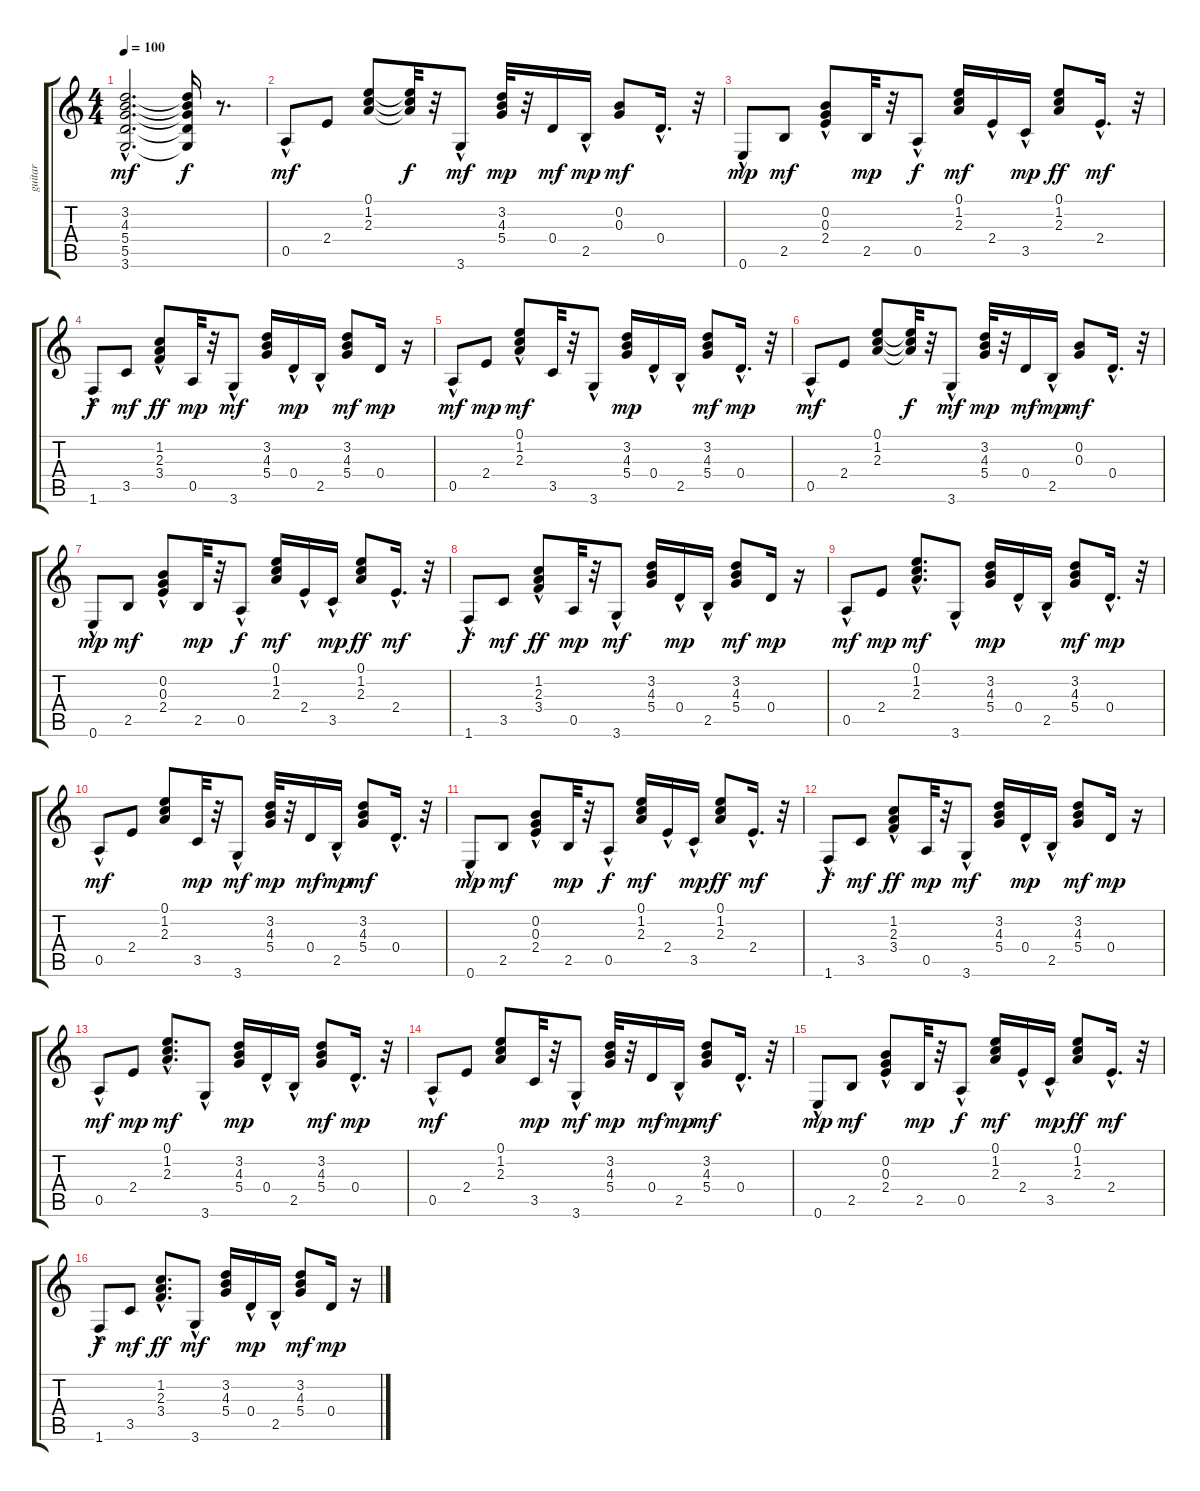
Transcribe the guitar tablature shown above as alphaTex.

\track ("guitar" "guitar") {instrument acousticguitarsteel}
\staff {score tabs}
\tuning (E4 B3 G3 D3 A2 E2) {hide}
\ts (4 4)
\tempo 100
\clef g2
\ks c
(3.2{hac} 4.3{hac} 5.4{hac} 5.5{hac} 3.6{hac}).2{d dy mf} (3.2{t} 4.3{t} 5.4{t} 5.5{t} 3.6{t}).16{dy f} r.8{d} |
0.5{hac}.8{dy mf} 2.4.8 (0.1 1.2 2.3).8 (0.1{t} 1.2{t} 2.3{t}).32{dy f} r.32 3.6{hac}.8{dy mf} (3.2 4.3 5.4).32{dy mp} r.32 0.4.16{dy mf} 2.5{hac}.16{dy mp} (0.2 0.3).8{dy mf} 0.4{hac}.16{d} r.32 |
0.6{hac}.8{dy mp} 2.5.8{dy mf} (0.2{hac} 0.3{hac} 2.4{hac}).8 2.5.32{dy mp} r.32 0.5{hac}.8{dy f} (0.1 1.2 2.3).16{dy mf} 2.4{hac}.16 3.5{hac}.16{dy mp} (0.1 1.2 2.3).8{dy ff} 2.4{hac}.16{d dy mf} r.32 |
1.6{hac}.8{dy f} 3.5.8{dy mf} (1.2{hac} 2.3{hac} 3.4{hac}).8{dy ff} 0.5.32{dy mp} r.32 3.6{hac}.8{dy mf} (3.2 4.3 5.4).16 0.4{hac}.16{dy mp} 2.5{hac}.16 (3.2 4.3 5.4).8{dy mf} 0.4.16{dy mp} r.16 |
0.5{hac}.8{dy mf} 2.4.8{dy mp} (0.1{hac} 1.2{hac} 2.3{hac}).8{dy mf} 3.5.32 r.32 3.6{hac}.8 (3.2 4.3 5.4).16{dy mp} 0.4{hac}.16 2.5{hac}.16 (3.2 4.3 5.4).8{dy mf} 0.4{hac}.16{d dy mp} r.32 |
0.5{hac}.8{dy mf} 2.4.8 (0.1 1.2 2.3).8 (0.1{t} 1.2{t} 2.3{t}).32{dy f} r.32 3.6{hac}.8{dy mf} (3.2 4.3 5.4).32{dy mp} r.32 0.4.16{dy mf} 2.5{hac}.16{dy mp} (0.2 0.3).8{dy mf} 0.4{hac}.16{d} r.32 |
0.6{hac}.8{dy mp} 2.5.8{dy mf} (0.2{hac} 0.3{hac} 2.4{hac}).8 2.5.32{dy mp} r.32 0.5{hac}.8{dy f} (0.1 1.2 2.3).16{dy mf} 2.4{hac}.16 3.5{hac}.16{dy mp} (0.1 1.2 2.3).8{dy ff} 2.4{hac}.16{d dy mf} r.32 |
1.6{hac}.8{dy f} 3.5.8{dy mf} (1.2{hac} 2.3{hac} 3.4{hac}).8{dy ff} 0.5.32{dy mp} r.32 3.6{hac}.8{dy mf} (3.2 4.3 5.4).16 0.4{hac}.16{dy mp} 2.5{hac}.16 (3.2 4.3 5.4).8{dy mf} 0.4.16{dy mp} r.16 |
0.5{hac}.8{dy mf} 2.4.8{dy mp} (0.1{hac} 1.2{hac} 2.3{hac}).8{d dy mf} 3.6{hac}.8 (3.2 4.3 5.4).16{dy mp} 0.4{hac}.16 2.5{hac}.16 (3.2 4.3 5.4).8{dy mf} 0.4{hac}.16{d dy mp} r.32 |
0.5{hac}.8{dy mf} 2.4.8 (0.1 1.2 2.3).8 3.5.32{dy mp} r.32 3.6{hac}.8{dy mf} (3.2 4.3 5.4).32{dy mp} r.32 0.4.16{dy mf} 2.5{hac}.16{dy mp} (3.2 4.3 5.4).8{dy mf} 0.4{hac}.16{d} r.32 |
0.6{hac}.8{dy mp} 2.5.8{dy mf} (0.2{hac} 0.3{hac} 2.4{hac}).8 2.5.32{dy mp} r.32 0.5{hac}.8{dy f} (0.1 1.2 2.3).16{dy mf} 2.4{hac}.16 3.5{hac}.16{dy mp} (0.1 1.2 2.3).8{dy ff} 2.4{hac}.16{d dy mf} r.32 |
1.6{hac}.8{dy f} 3.5.8{dy mf} (1.2{hac} 2.3{hac} 3.4{hac}).8{dy ff} 0.5.32{dy mp} r.32 3.6{hac}.8{dy mf} (3.2 4.3 5.4).16 0.4{hac}.16{dy mp} 2.5{hac}.16 (3.2 4.3 5.4).8{dy mf} 0.4.16{dy mp} r.16 |
0.5{hac}.8{dy mf} 2.4.8{dy mp} (0.1{hac} 1.2{hac} 2.3{hac}).8{d dy mf} 3.6{hac}.8 (3.2 4.3 5.4).16{dy mp} 0.4{hac}.16 2.5{hac}.16 (3.2 4.3 5.4).8{dy mf} 0.4{hac}.16{d dy mp} r.32 |
0.5{hac}.8{dy mf} 2.4.8 (0.1 1.2 2.3).8 3.5.32{dy mp} r.32 3.6{hac}.8{dy mf} (3.2 4.3 5.4).32{dy mp} r.32 0.4.16{dy mf} 2.5{hac}.16{dy mp} (3.2 4.3 5.4).8{dy mf} 0.4{hac}.16{d} r.32 |
0.6{hac}.8{dy mp} 2.5.8{dy mf} (0.2{hac} 0.3{hac} 2.4{hac}).8 2.5.32{dy mp} r.32 0.5{hac}.8{dy f} (0.1 1.2 2.3).16{dy mf} 2.4{hac}.16 3.5{hac}.16{dy mp} (0.1 1.2 2.3).8{dy ff} 2.4{hac}.16{d dy mf} r.32 |
1.6{hac}.8{dy f} 3.5.8{dy mf} (1.2{hac} 2.3{hac} 3.4{hac}).8{d dy ff} 3.6{hac}.8{dy mf} (3.2 4.3 5.4).16 0.4{hac}.16{dy mp} 2.5{hac}.16 (3.2 4.3 5.4).8{dy mf} 0.4.16{dy mp} r.16
